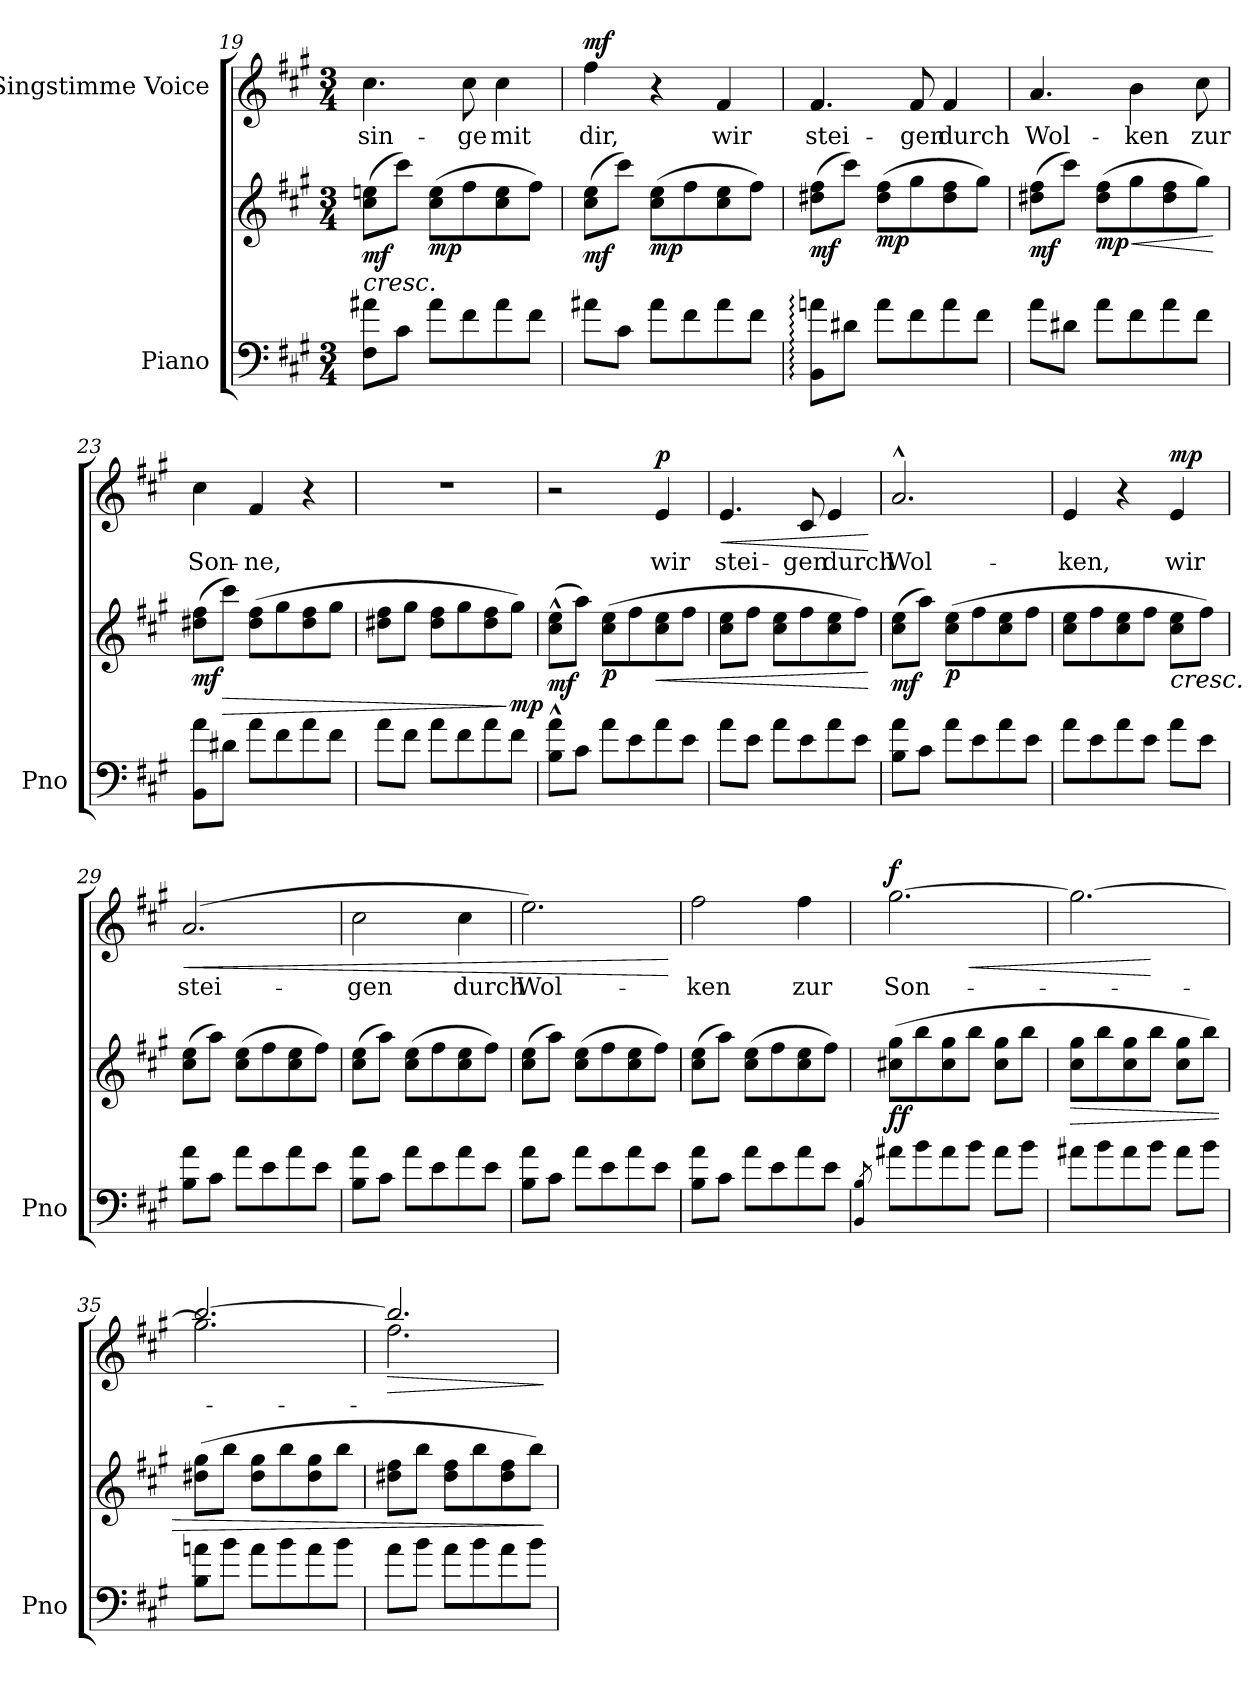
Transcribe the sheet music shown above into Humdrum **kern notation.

**kern	**kern	**dynam	**kern	**text	**dynam
*part2	*part2	*part2	*part1	*part1	*part1
*staff3	*staff2	*staff2/3	*staff1	*staff1	*staff1
*I"Piano	*	*	*I"Singstimme Voice	*	*
*I'Pno	*	*	*	*	*
!!LO:PB:g=z
*clefF4	*clefG2	*	*clefG2	*	*
*k[f#c#g#]	*k[f#c#g#]	*	*k[f#c#g#]	*	*
*M3/4	*M3/4	*	*M3/4	*	*
=19	=19	=19	=19	=19	=19
!	!LO:TX:b:i:t=cresc.	!	!	!	!
!	!	!LO:DY:b	!	!LO:LY:b	!
8F#\ 8a#X\L	(>8cc#\ 8een\L	mf	4.cc#\	sin-	.
8c#\J	8ccc#\J)	.	.	.	.
!	!	!LO:DY:b	!	!	!
8a#\L	(>8cc#\ 8ee\L	mp	.	.	.
!	!	!	!	!LO:LY:b	!
8f#\	8ff#\	.	8cc#\	-ge	.
!	!	!	!	!LO:LY:b	!
8a#\	8cc#\ 8ee\	.	4cc#\	mit	.
8f#\J	8ff#\J)	.	.	.	.
=20	=20	=20	=20	=20	=20
!	!	!LO:DY:b	!	!LO:LY:b	!LO:DY:a
8a#X\L	(>8cc#\ 8ee\L	mf	4ff#\	dir,	mf
8c#\J	8ccc#\J)	.	.	.	.
!	!	!LO:DY:b	!	!	!
8a#\L	(>8cc#\ 8ee\L	mp	4r	.	.
8f#\	8ff#\	.	.	.	.
!	!	!	!	!LO:LY:b	!
8a#\	8cc#\ 8ee\	.	4f#/	wir	.
8f#\J	8ff#\J)	.	.	.	.
=21	=21	=21	=21	=21	=21
!	!	!LO:DY:b	!	!LO:LY:b	!
8BB\: 8an\:L	(>8dd#X\ 8ff#\L	mf	4.f#/	stei-	.
8d#X\J	8ccc#\J)	.	.	.	.
!	!	!LO:DY:b	!	!	!
8a\L	(>8dd#\ 8ff#\L	mp	.	.	.
!	!	!	!	!LO:LY:b	!
8f#\	8gg#\	.	8f#/	-gen	.
!	!	!	!	!LO:LY:b	!
8a\	8dd#\ 8ff#\	.	4f#/	durch	.
8f#\J	8gg#\J)	.	.	.	.
=22	=22	=22	=22	=22	=22
!	!	!LO:DY:b	!	!LO:LY:b	!
8a\L	(>8dd#X\ 8ff#\L	mf	4.a/	Wol-	.
8d#X\J	8ccc#\J)	.	.	.	.
!	!	!LO:HP:b	!	!	!
!	!	!LO:DY:n=1:b	!	!	!
8a\L	(>8dd#\ 8ff#\L	< mp	.	.	.
!	!	!	!	!LO:LY:b	!
8f#\	8gg#\	.	4b\	-ken	.
8a\	8dd#\ 8ff#\	.	.	.	.
!	!	!	!	!LO:LY:b	!
8f#\J	8gg#\J)	.	8cc#\	zur	.
.	.	[	.	.	.
=23	=23	=23	=23	=23	=23
!	!	!LO:DY:b	!	!LO:LY:b	!
8BB\ 8a\L	(>8dd#X\ 8ff#\L	mf	4cc#\	Son-	.
!	!	!LO:HP:b	!	!	!
8d#X\J	8ccc#\J)	>	.	.	.
!	!	!	!	!LO:LY:b	!
8a\L	(>8dd#\ 8ff#\L	.	4f#/	-ne,	.
8f#\	8gg#\	.	.	.	.
8a\	8dd#\ 8ff#\	.	4r	.	.
8f#\J	8gg#\J	.	.	.	.
=24	=24	=24	=24	=24	=24
8a\L	8dd#X\ 8ff#\L	.	2.r	.	.
8f#\J	8gg#\J	.	.	.	.
8a\L	8dd#\ 8ff#\L	.	.	.	.
8f#\	8gg#\	.	.	.	.
8a\	8dd#\ 8ff#\	.	.	.	.
!	!	!LO:DY:n=1:b	!	!	!
8f#\J	8gg#\J)	] mp	.	.	.
!!LO:LB:g=z
=25	=25	=25	=25	=25	=25
!	!	!LO:DY:b	!	!	!
8B\^^ 8a\^^L	(>8cc#\^^ 8ee\^^L	mf	2r	.	.
8c#\J	8aa\J)	.	.	.	.
!	!	!LO:DY:b	!	!	!
8a\L	(>8cc#\ 8ee\L	p	.	.	.
8e\	8ff#\	.	.	.	.
!	!	!LO:HP:b	!	!LO:LY:b	!LO:DY:a
8a\	8cc#\ 8ee\	<	4e/	wir	p
8e\J	8ff#\J	.	.	.	.
=26	=26	=26	=26	=26	=26
!	!	!	!	!LO:LY:b	!LO:HP:b
8a\L	8cc#\ 8ee\L	.	4.e/	stei-	<
8e\J	8ff#\J	.	.	.	.
8a\L	8cc#\ 8ee\L	.	.	.	.
!	!	!	!	!LO:LY:b	!
8e\	8ff#\	.	8c#/	-gen	.
!	!	!	!	!LO:LY:b	!
8a\	8cc#\ 8ee\	.	4e/	durch	.
8e\J	8ff#\J)	.	.	.	.
.	.	[	.	.	[
=27	=27	=27	=27	=27	=27
!	!	!LO:DY:b	!	!LO:LY:b	!
8B\ 8a\L	(>8cc#\ 8ee\L	mf	2.a^^/	Wol-	.
8c#\J	8aa\J)	.	.	.	.
!	!	!LO:DY:b	!	!	!
8a\L	(>8cc#\ 8ee\L	p	.	.	.
8e\	8ff#\	.	.	.	.
8a\	8cc#\ 8ee\	.	.	.	.
8e\J	8ff#\J	.	.	.	.
=28	=28	=28	=28	=28	=28
!	!	!	!	!LO:LY:b	!
8a\L	8cc#\ 8ee\L	.	4e/	-ken,	.
8e\	8ff#\	.	.	.	.
8a\	8cc#\ 8ee\	.	4r	.	.
8e\J	8ff#\J	.	.	.	.
!	!LO:TX:b:i:t=cresc.	!	!	!	!
!	!	!	!	!LO:LY:b	!LO:DY:a
8a\L	8cc#\ 8ee\L	.	4e/	wir	mp
8e\J	8ff#\J)	.	.	.	.
=29	=29	=29	=29	=29	=29
!	!	!	!	!LO:LY:b	!LO:HP:b
8B\ 8a\L	(>8cc#\ 8ee\L	.	(>2.a/	stei-	<
8c#\J	8aa\J)	.	.	.	.
8a\L	(>8cc#\ 8ee\L	.	.	.	.
8e\	8ff#\	.	.	.	.
8a\	8cc#\ 8ee\	.	.	.	.
8e\J	8ff#\J)	.	.	.	.
=30	=30	=30	=30	=30	=30
!	!	!	!	!LO:LY:b	!
8B\ 8a\L	(>8cc#\ 8ee\L	.	2cc#\	-gen	.
8c#\J	8aa\J)	.	.	.	.
8a\L	(>8cc#\ 8ee\L	.	.	.	.
8e\	8ff#\	.	.	.	.
!	!	!	!	!LO:LY:b	!
8a\	8cc#\ 8ee\	.	4cc#\	durch	.
8e\J	8ff#\J)	.	.	.	.
=31	=31	=31	=31	=31	=31
!	!	!	!	!LO:LY:b	!
8B\ 8a\L	(>8cc#\ 8ee\L	.	2.ee\)	Wol-	.
8c#\J	8aa\J)	.	.	.	.
8a\L	(>8cc#\ 8ee\L	.	.	.	.
8e\	8ff#\	.	.	.	.
8a\	8cc#\ 8ee\	.	.	.	.
8e\J	8ff#\J)	.	.	.	.
.	.	.	.	.	[
!!LO:LB:g=z
=32	=32	=32	=32	=32	=32
!	!	!	!	!LO:LY:b	!
8B\ 8a\L	(>8cc#\ 8ee\L	.	2ff#\	-ken	.
8c#\J	8aa\J)	.	.	.	.
8a\L	(>8cc#\ 8ee\L	.	.	.	.
8e\	8ff#\	.	.	.	.
!	!	!	!	!LO:LY:b	!
8a\	8cc#\ 8ee\	.	4ff#\	zur	.
8e\J	8ff#\J)	.	.	.	.
=33	=33	=33	=33	=33	=33
8qBB/ 8qB/	.	.	.	.	.
!	!	!LO:DY:b	!	!LO:LY:b	!LO:DY:a
*	*	*	*^	*	*
8a#X\L	(>8cc#X\ 8gg#\L	ff	[2.gg#\	4.ryy	Son-	f
8b\	8bb\	.	.	.	.	.
8a#\	8cc#\ 8gg#\	.	.	.	.	.
!	!	!	!	!	!	!LO:HP:b
8b\J	8bb\J	.	.	4.ryy	.	<
8a#\L	8cc#\ 8gg#\L	.	.	.	.	.
8b\J	8bb\J	.	.	.	.	.
=34	=34	=34	=34	=34	=34	=34
!	!	!LO:HP:b	!	!	!	!
8a#X\L	8cc#\ 8gg#\L	>	2.gg#\_	4.ryy	.	.
8b\	8bb\	.	.	.	.	.
8a#\	8cc#\ 8gg#\	.	.	.	.	.
8b\J	8bb\J	.	.	4.ryy	.	[
8a#\L	8cc#\ 8gg#\L	.	.	.	.	.
8b\J	8bb\J)	.	.	.	.	.
=35	=35	=35	=35	=35	=35	=35
8B\ 8an\L	(>8dd#X\ 8gg#\L	.	[2.bb/	2.gg#\]	.	.
8b\J	8bb\J	.	.	.	.	.
8a\L	8dd#\ 8gg#\L	.	.	.	.	.
8b\	8bb\	.	.	.	.	.
8a\	8dd#\ 8gg#\	.	.	.	.	.
8b\J	8bb\J	.	.	.	.	.
=36	=36	=36	=36	=36	=36	=36
!	!	!	!	!	!	!LO:HP:b
8a\L	8dd#X\ 8ff#\L	.	2.bb/]	2.ff#\	.	>
8b\J	8bb\J	.	.	.	.	.
8a\L	8dd#\ 8ff#\L	.	.	.	.	.
8b\	8bb\	.	.	.	.	.
8a\	8dd#\ 8ff#\	.	.	.	.	.
8b\J	8bb\J)	.	.	.	.	.
*	*	*	*v	*v	*	*
.	.	]	.	.	]
=	=	=	=	=	=
*-	*-	*-	*-	*-	*-
